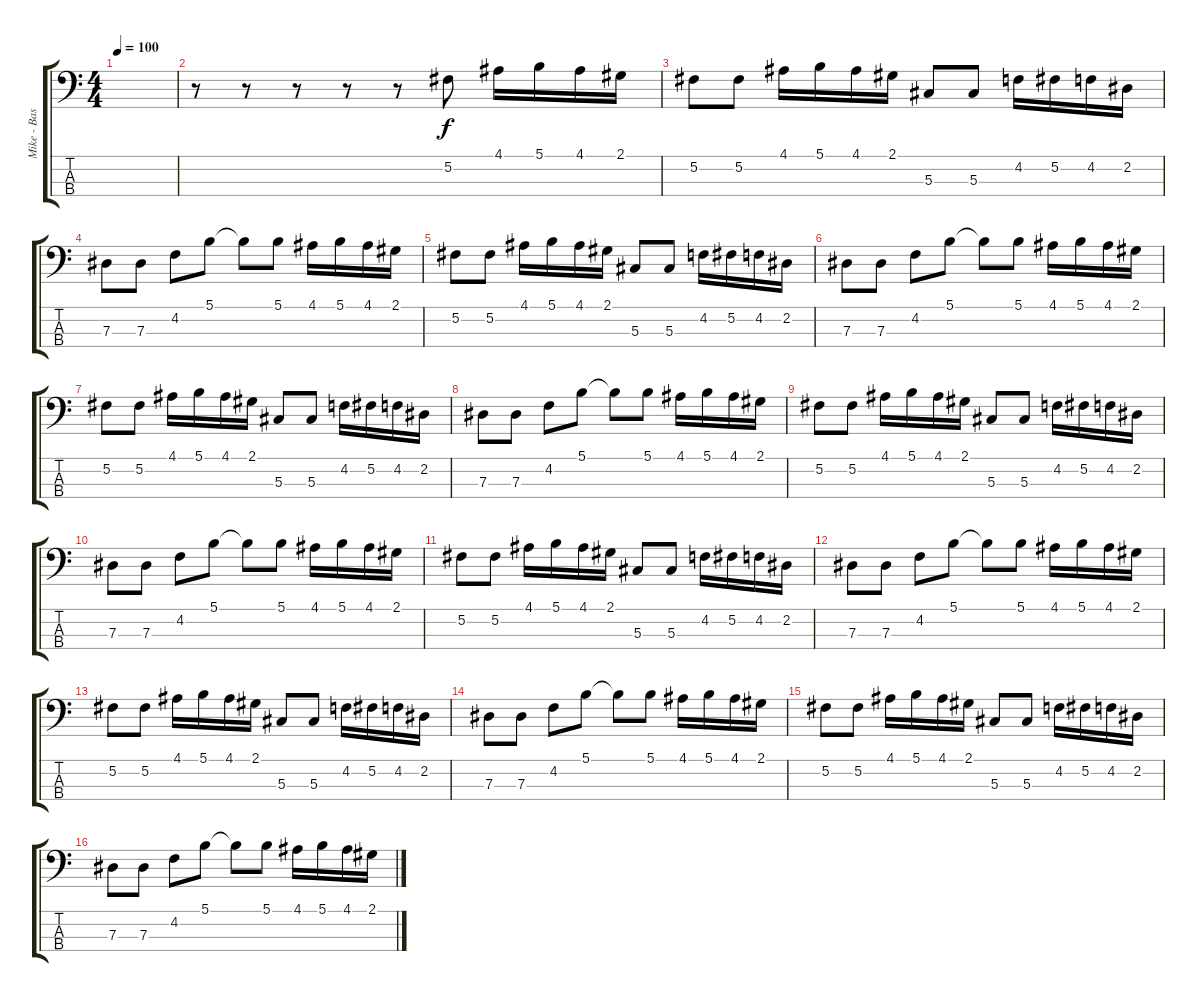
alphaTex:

\track ("Mike - Bass Left" "Mike - Bas") {instrument electricbasspick}
\staff {score tabs}
\tuning (Gb2 Db2 Ab1 Eb1) {hide}
\ts (4 4)
\tempo 100
\clef f4
\ks c
|
r.8 r.8 r.8 r.8 r.8 5.2.8 4.1.16 5.1.16 4.1.16 2.1.16 |
5.2.8 5.2.8 4.1.16 5.1.16 4.1.16 2.1.16 5.3.8 5.3.8 4.2.16 5.2.16 4.2.16 2.2.16 |
7.3.8 7.3.8 4.2.8 5.1.8 5.1{t}.8 5.1.8 4.1.16 5.1.16 4.1.16 2.1.16 |
5.2.8 5.2.8 4.1.16 5.1.16 4.1.16 2.1.16 5.3.8 5.3.8 4.2.16 5.2.16 4.2.16 2.2.16 |
7.3.8 7.3.8 4.2.8 5.1.8 5.1{t}.8 5.1.8 4.1.16 5.1.16 4.1.16 2.1.16 |
5.2.8 5.2.8 4.1.16 5.1.16 4.1.16 2.1.16 5.3.8 5.3.8 4.2.16 5.2.16 4.2.16 2.2.16 |
7.3.8 7.3.8 4.2.8 5.1.8 5.1{t}.8 5.1.8 4.1.16 5.1.16 4.1.16 2.1.16 |
5.2.8 5.2.8 4.1.16 5.1.16 4.1.16 2.1.16 5.3.8 5.3.8 4.2.16 5.2.16 4.2.16 2.2.16 |
7.3.8 7.3.8 4.2.8 5.1.8 5.1{t}.8 5.1.8 4.1.16 5.1.16 4.1.16 2.1.16 |
5.2.8 5.2.8 4.1.16 5.1.16 4.1.16 2.1.16 5.3.8 5.3.8 4.2.16 5.2.16 4.2.16 2.2.16 |
7.3.8 7.3.8 4.2.8 5.1.8 5.1{t}.8 5.1.8 4.1.16 5.1.16 4.1.16 2.1.16 |
5.2.8 5.2.8 4.1.16 5.1.16 4.1.16 2.1.16 5.3.8 5.3.8 4.2.16 5.2.16 4.2.16 2.2.16 |
7.3.8 7.3.8 4.2.8 5.1.8 5.1{t}.8 5.1.8 4.1.16 5.1.16 4.1.16 2.1.16 |
5.2.8 5.2.8 4.1.16 5.1.16 4.1.16 2.1.16 5.3.8 5.3.8 4.2.16 5.2.16 4.2.16 2.2.16 |
7.3.8 7.3.8 4.2.8 5.1.8 5.1{t}.8 5.1.8 4.1.16 5.1.16 4.1.16 2.1.16
